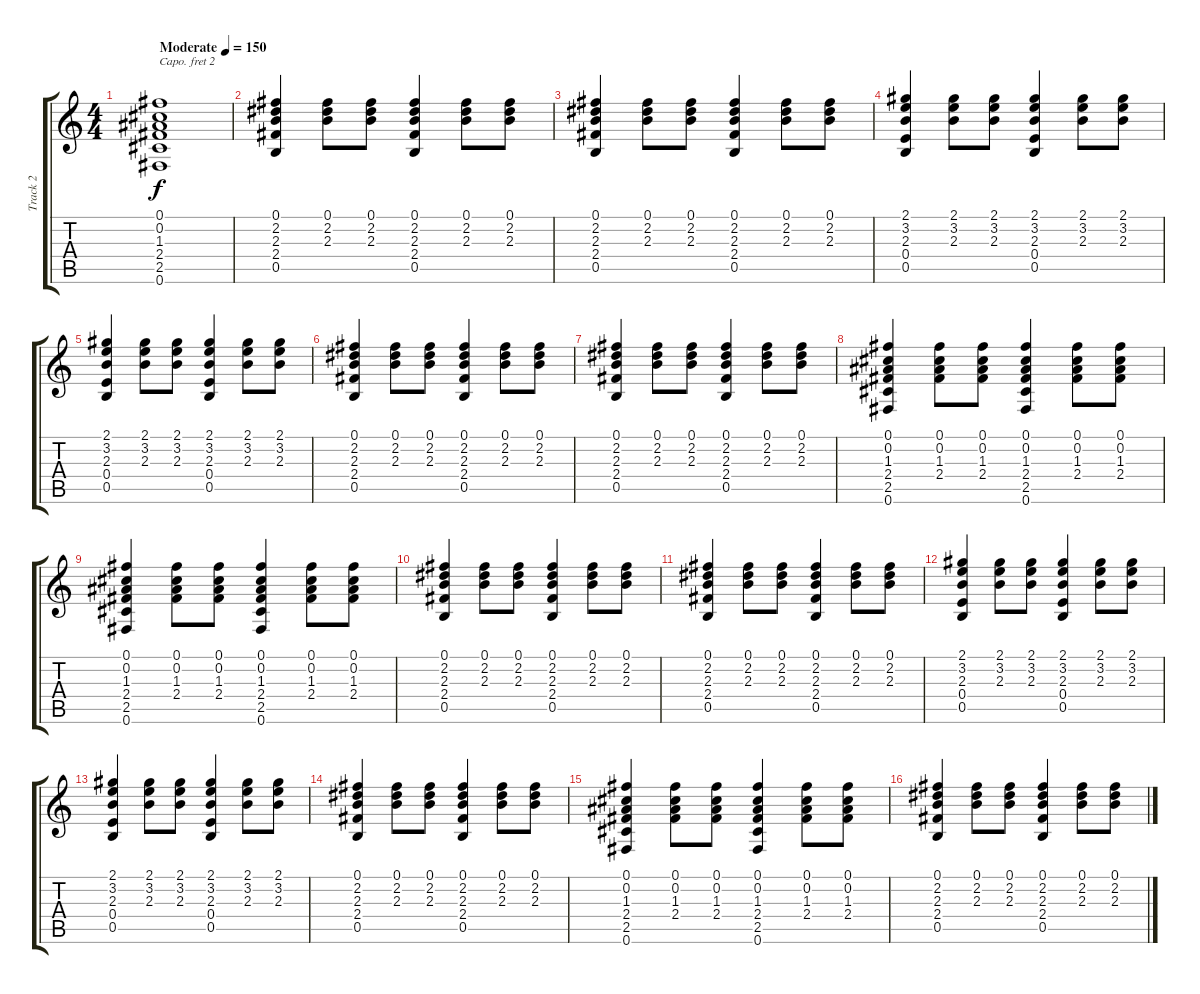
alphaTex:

\track ("Track 2" "Track 2") {instrument acousticguitarsteel}
\staff {score tabs}
\capo 2
\tuning (E4 B3 G3 D3 A2 E2) {hide}
\ts (4 4)
\tempo (150 "Moderate")
\clef g2
\ks c
(0.1 0.2 1.3 2.4 2.5 0.6).1{dy f instrument acousticguitarsteel} |
(0.1 2.2 2.3 2.4 0.5).4 (0.1 2.2 2.3).8 (0.1 2.2 2.3).8 (0.1 2.2 2.3 2.4 0.5).4 (0.1 2.2 2.3).8 (0.1 2.2 2.3).8 |
(0.1 2.2 2.3 2.4 0.5).4 (0.1 2.2 2.3).8 (0.1 2.2 2.3).8 (0.1 2.2 2.3 2.4 0.5).4 (0.1 2.2 2.3).8 (0.1 2.2 2.3).8 |
(2.1 3.2 2.3 0.4 0.5).4 (2.1 3.2 2.3).8 (2.1 3.2 2.3).8 (2.1 3.2 2.3 0.4 0.5).4 (2.1 3.2 2.3).8 (2.1 3.2 2.3).8 |
(2.1 3.2 2.3 0.4 0.5).4 (2.1 3.2 2.3).8 (2.1 3.2 2.3).8 (2.1 3.2 2.3 0.4 0.5).4 (2.1 3.2 2.3).8 (2.1 3.2 2.3).8 |
(0.1 2.2 2.3 2.4 0.5).4 (0.1 2.2 2.3).8 (0.1 2.2 2.3).8 (0.1 2.2 2.3 2.4 0.5).4 (0.1 2.2 2.3).8 (0.1 2.2 2.3).8 |
(0.1 2.2 2.3 2.4 0.5).4 (0.1 2.2 2.3).8 (0.1 2.2 2.3).8 (0.1 2.2 2.3 2.4 0.5).4 (0.1 2.2 2.3).8 (0.1 2.2 2.3).8 |
(0.1 0.2 1.3 2.4 2.5 0.6).4 (0.1 0.2 1.3 2.4).8 (0.1 0.2 1.3 2.4).8 (0.1 0.2 1.3 2.4 2.5 0.6).4 (0.1 0.2 1.3 2.4).8 (0.1 0.2 1.3 2.4).8 |
(0.1 0.2 1.3 2.4 2.5 0.6).4 (0.1 0.2 1.3 2.4).8 (0.1 0.2 1.3 2.4).8 (0.1 0.2 1.3 2.4 2.5 0.6).4 (0.1 0.2 1.3 2.4).8 (0.1 0.2 1.3 2.4).8 |
(0.1 2.2 2.3 2.4 0.5).4 (0.1 2.2 2.3).8 (0.1 2.2 2.3).8 (0.1 2.2 2.3 2.4 0.5).4 (0.1 2.2 2.3).8 (0.1 2.2 2.3).8 |
(0.1 2.2 2.3 2.4 0.5).4 (0.1 2.2 2.3).8 (0.1 2.2 2.3).8 (0.1 2.2 2.3 2.4 0.5).4 (0.1 2.2 2.3).8 (0.1 2.2 2.3).8 |
(2.1 3.2 2.3 0.4 0.5).4 (2.1 3.2 2.3).8 (2.1 3.2 2.3).8 (2.1 3.2 2.3 0.4 0.5).4 (2.1 3.2 2.3).8 (2.1 3.2 2.3).8 |
(2.1 3.2 2.3 0.4 0.5).4 (2.1 3.2 2.3).8 (2.1 3.2 2.3).8 (2.1 3.2 2.3 0.4 0.5).4 (2.1 3.2 2.3).8 (2.1 3.2 2.3).8 |
(0.1 2.2 2.3 2.4 0.5).4 (0.1 2.2 2.3).8 (0.1 2.2 2.3).8 (0.1 2.2 2.3 2.4 0.5).4 (0.1 2.2 2.3).8 (0.1 2.2 2.3).8 |
(0.1 0.2 1.3 2.4 2.5 0.6).4 (0.1 0.2 1.3 2.4).8 (0.1 0.2 1.3 2.4).8 (0.1 0.2 1.3 2.4 2.5 0.6).4 (0.1 0.2 1.3 2.4).8 (0.1 0.2 1.3 2.4).8 |
(0.1 2.2 2.3 2.4 0.5).4 (0.1 2.2 2.3).8 (0.1 2.2 2.3).8 (0.1 2.2 2.3 2.4 0.5).4 (0.1 2.2 2.3).8 (0.1 2.2 2.3).8
